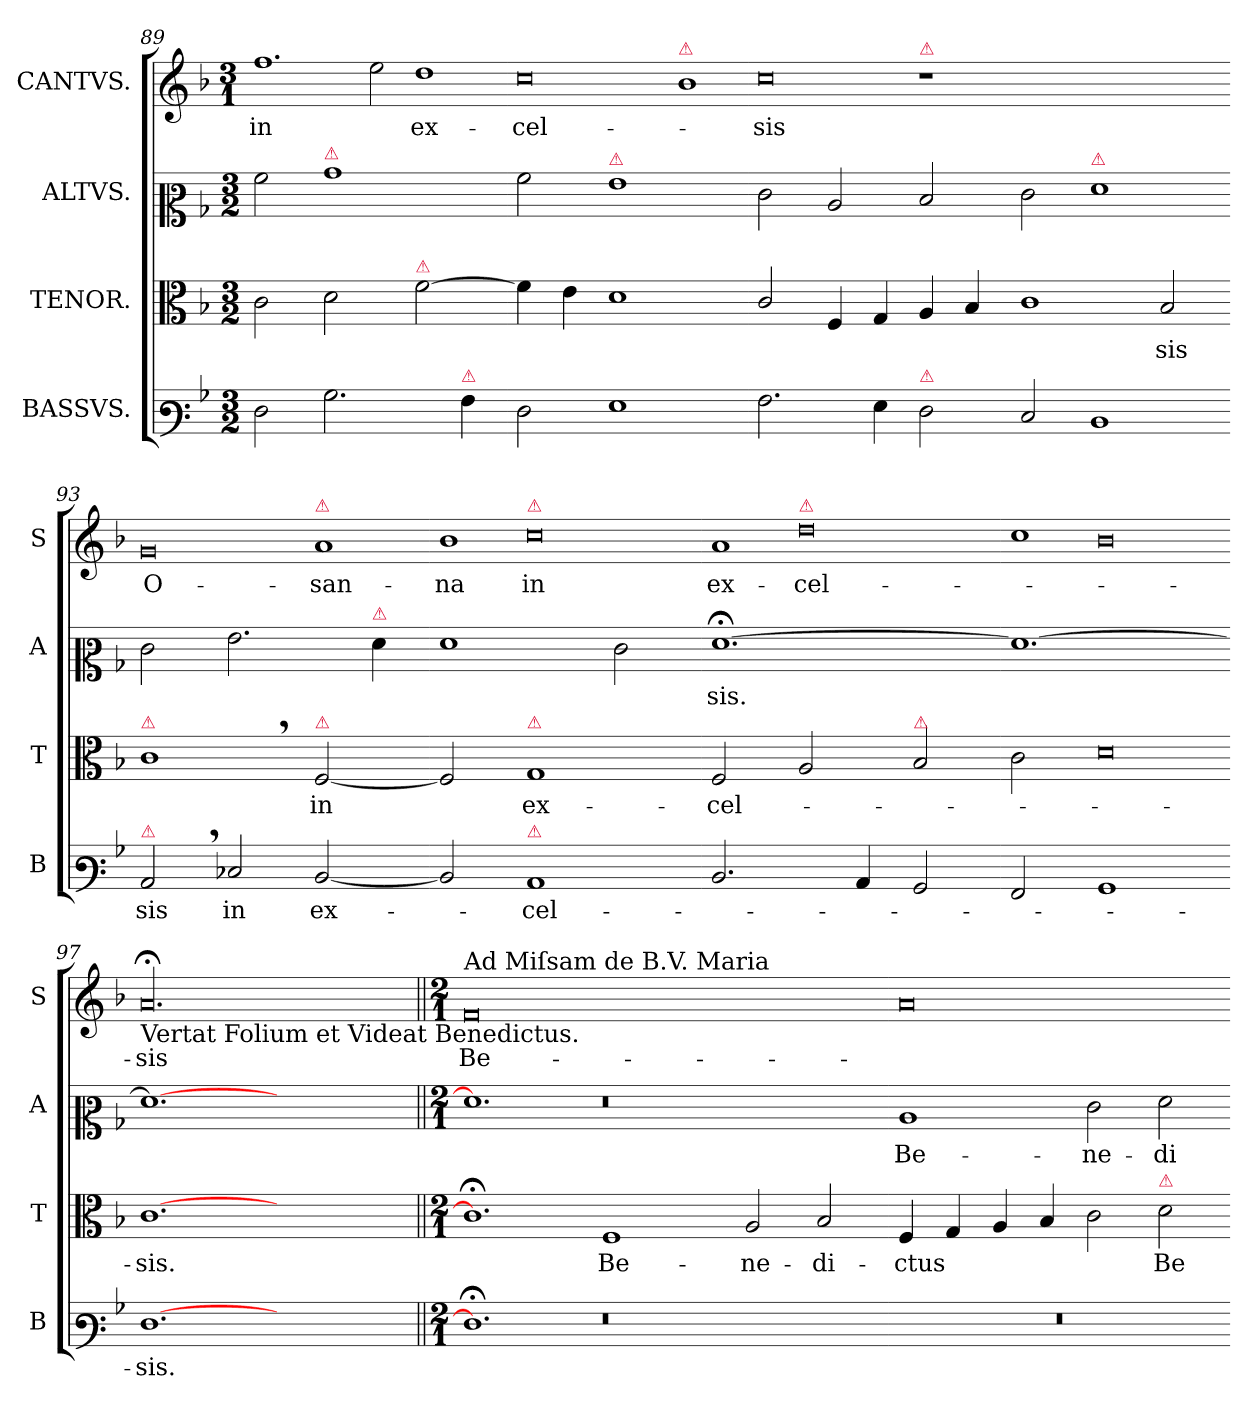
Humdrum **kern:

**kern	**text	**kern	**text	**kern	**text	**kern	**text
*part4	*part4	*part3	*part3	*part2	*part2	*part1	*part1
*staff4	*staff4	*staff3	*staff3	*staff2	*staff2	*staff1	*staff1
*I"BASSVS.	*	*I"TENOR.	*	*I"ALTVS.	*	*I"CANTVS.	*
*I'B	*	*I'T	*	*I'A	*	*I'S	*
*clefF3	*	*clefC3	*	*clefC2	*	*clefG2	*
*k[b-]	*	*k[b-]	*	*k[b-]	*	*k[b-]	*
*M3/2	*	*M3/2	*	*M3/2	*	*M3/1	*
=89	=89	=89	=89	=89	=89	=89	=89
!	!	!	!	!	!	!LO:N:vis=1.	!
2F\	.	2c\	.	2a\	.	2.ff\	in
!	!	!	!	!LO:TX:a:color=crimson:t=⚠	!	!	!
2.B-\	.	2d\	.	1b-	.	.	.
!	!	!	!	!	!	!LO:N:vis=2	!
.	.	.	.	.	.	4ee\	.
!	!	!LO:TX:a:color=crimson:t=⚠	!	!	!	!	!
!	!	!	!	!	!	!LO:N:vis=1	!
.	.	[2f\	.	.	.	2dd\	ex-
!LO:TX:a:color=crimson:t=⚠	!	!	!	!	!	!	!
4A\	.	.	.	.	.	.	.
=90-	=90-	=90-	=90-	=90-	=90-	=90-	=90-
!	!	!	!	!	!	!LO:N:vis=0	!
2F\	.	4f\]	.	2a\	.	1cc	-cel-
.	.	4e\	.	.	.	.	.
!	!	!	!	!LO:TX:a:color=crimson:t=⚠	!	!	!
1G	.	1d	.	1g	.	.	.
!	!	!	!	!	!	!LO:TX:a:color=crimson:t=⚠	!
!	!	!	!	!	!	!LO:N:vis=1	!
.	.	.	.	.	.	2b-\	.
=91-	=91-	=91-	=91-	=91-	=91-	=91-	=91-
!	!	!	!	!	!	!LO:N:vis=0	!
2.A\	.	2c/	.	2e\	.	1cc	-sis
.	.	4F/	.	2c/	.	.	.
4G\	.	4G/	.	.	.	.	.
!	!	!	!	!	!	!LO:TX:a:color=crimson:t=⚠	!
!LO:TX:a:color=crimson:t=⚠	!	!	!	!	!	!	!
!	!	!	!	!	!	!LO:N:vis=1	!
2F\	.	4A/	.	2d/	.	2r	.
.	.	4B-/	.	.	.	.	.
=92-	=92-	=92-	=92-	=92-	=92-	=92-	=92-
!	!	!	!	!	!	!LO:N:vis=0.	!
2E/	.	1c	.	2e\	.	1.r	.
!	!	!	!	!LO:TX:a:color=crimson:t=⚠	!	!	!
1D	.	.	.	1f	.	.	.
.	.	2B-/	-sis	.	.	.	.
=93-	=93-	=93-	=93-	=93-	=93-	=93-	=93-
!	!	!LO:TX:a:color=crimson:t=⚠	!	!	!	!	!
!LO:TX:a:color=crimson:t=⚠	!	!	!	!	!	!	!
!	!	!	!	!	!	!LO:N:vis=0	!LO:LY:i
2C,</	-sis	1c,<	.	2e\	.	1g	O-
2E-X/	in	.	.	2.g\	.	.	.
!	!	!	!	!	!	!LO:TX:a:color=crimson:t=⚠	!
!	!	!LO:TX:a:color=crimson:t=⚠	!	!	!	!	!
!	!	!	!	!	!	!LO:N:vis=1	!LO:LY:i
[2D	ex-	[2F	in	.	.	2a/	-san-
!	!	!	!	!LO:TX:a:color=crimson:t=⚠	!	!	!
.	.	.	.	4f\	.	.	.
=94-	=94-	=94-	=94-	=94-	=94-	=94-	=94-
!	!	!	!	!	!	!LO:N:vis=1	!LO:LY:i
2D]	.	2F]	.	1f	.	2b-\	-na
!	!	!	!	!	!	!LO:TX:a:color=crimson:t=⚠	!
!	!	!LO:TX:a:color=crimson:t=⚠	!	!	!	!	!
!LO:TX:a:color=crimson:t=⚠	!	!	!	!	!	!	!
!	!	!	!	!	!	!LO:N:vis=0	!LO:LY:i
1C	-cel-	1G	ex-	.	.	1cc	in
.	.	.	.	2e\	.	.	.
=95-	=95-	=95-	=95-	=95-	=95-	=95-	=95-
!	!	!	!	!	!	!LO:N:vis=1	!LO:LY:i
2.D/	.	2F/	-cel-	[1.f;<	-sis.	2a/	ex-
!	!	!	!	!	!	!LO:TX:a:color=crimson:t=⚠	!
!	!	!	!	!	!	!LO:N:vis=0	!LO:LY:i
.	.	2A/	.	.	.	1dd	-cel-
4C/	.	.	.	.	.	.	.
!	!	!LO:TX:a:color=crimson:t=⚠	!	!	!	!	!
2BB-/	.	2B-/	.	.	.	.	.
=96-	=96-	=96-	=96-	=96-	=96-	=96-	=96-
!	!	!	!	!	!	!LO:N:vis=1	!
2AA/	.	2c\	.	1.f_	.	2cc\	.
!	!	!LO:N:vis=0	!	!	!	!LO:N:vis=0	!
1BB-	.	1d	.	.	.	1b-	.
=97-	=97-	=97-	=97-	=97-	=97-	=97-	=97-
!	!	!	!	!	!	!LO:TX:b:t=Vertat Folium et Videat Benedictus.	!
!	!	!	!	!	!	!LO:N:vis=00.	!LO:LY:i
[1.F	-sis.	[1.c	-sis.	1.f_	.	0.a;<	-sis
1.ryy	.	1.ryy	.	1.ryy	.	.	.
=98||	=98||	=98||	=98||	=98||	=98||	=98||	=98||
*M2/1	*	*M2/1	*	*M2/1	*	*M2/1	*
!	!	!	!	!	!	!LO:TX:a:t=Ad Miſsam de B.V. Maria	!
1.F;<]	.	1.c;<]	.	1.f]	.	0f	Be-
0r	.	1F	Be-	0r	.	.	.
.	.	.	.	.	.	1.ryy	.
.	.	2A/	-ne-	.	.	.	.
.	.	2B-/	-di-	.	.	.	.
=99-	=99-	=99-	=99-	=99-	=99-	=99-	=99-
0r	.	4F/	-ctus	1c	Be-	0a	.
.	.	4G/	.	.	.	.	.
.	.	4A/	.	.	.	.	.
.	.	4B-/	.	.	.	.	.
.	.	2c\	.	2e\	-ne-	.	.
!	!	!LO:TX:a:color=crimson:t=⚠	!	!	!	!	!
.	.	2d\	Be-	2f\	-di-	.	.
=-	=-	=-	=-	=-	=-	=-	=-
*-	*-	*-	*-	*-	*-	*-	*-
